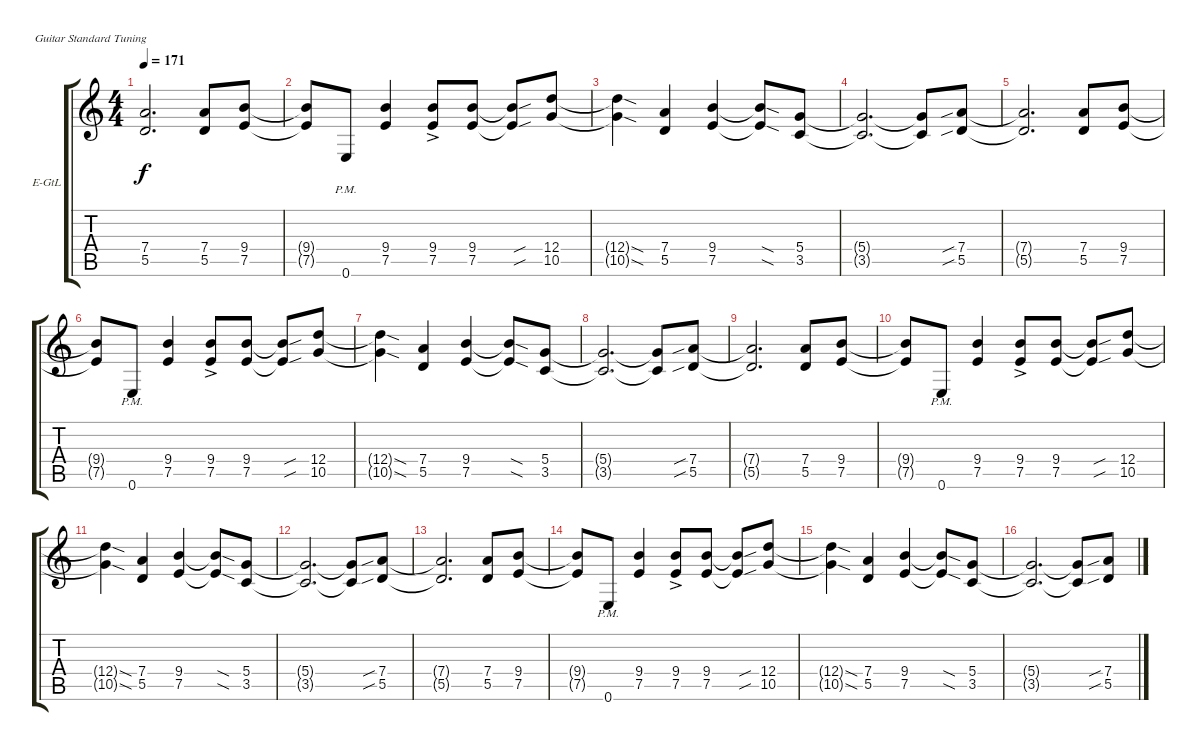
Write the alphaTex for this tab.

\bracketExtendMode groupsimilarinstruments
\firstSystemTrackNameOrientation horizontal
\otherSystemsTrackNameOrientation horizontal
\track ("Vivian Campbell L" "E-GtL") {instrument distortionguitar}
\staff {score tabs}
\tuning (E4 B3 G3 D3 A2 E2)
\ts (4 4)
\tempo 171
\clef g2
\ks c
(7.4{t} 5.5{t}).2{d dy f} (7.4 5.5).8 (9.4 7.5).8 |
(9.4{t} 7.5{t}).8 0.6{pm}.8 (9.4 7.5).4 (7.5{ac} 9.4{ac}).8 (9.4 7.5).8 (7.5{sou t} 9.4{sou t}).8 (12.4 10.5).8 |
(12.4{sod t} 10.5{sod t}).4 (7.4 5.5).4 (9.4 7.5).4 (9.4{sod t} 7.5{sod t}).8 (5.4 3.5).8 |
(5.4{t} 3.5{t}).2{d} (5.4{t} 3.5{t}).8 (7.4{sib} 5.5{sib}).8 |
(7.4{t} 5.5{t}).2{d} (7.4 5.5).8 (9.4 7.5).8 |
(9.4{t} 7.5{t}).8 0.6{pm}.8 (9.4 7.5).4 (7.5{ac} 9.4{ac}).8 (9.4 7.5).8 (7.5{sou t} 9.4{sou t}).8 (12.4 10.5).8 |
(12.4{sod t} 10.5{sod t}).4 (7.4 5.5).4 (9.4 7.5).4 (9.4{sod t} 7.5{sod t}).8 (5.4 3.5).8 |
(5.4{t} 3.5{t}).2{d} (5.4{t} 3.5{t}).8 (7.4{sib} 5.5{sib}).8 |
(7.4{t} 5.5{t}).2{d} (7.4 5.5).8 (9.4 7.5).8 |
(9.4{t} 7.5{t}).8 0.6{pm}.8 (9.4 7.5).4 (7.5{ac} 9.4{ac}).8 (9.4 7.5).8 (7.5{sou t} 9.4{sou t}).8 (12.4 10.5).8 |
(12.4{sod t} 10.5{sod t}).4 (7.4 5.5).4 (9.4 7.5).4 (9.4{sod t} 7.5{sod t}).8 (5.4 3.5).8 |
(5.4{t} 3.5{t}).2{d} (5.4{t} 3.5{t}).8 (7.4{sib} 5.5{sib}).8 |
(7.4{t} 5.5{t}).2{d} (7.4 5.5).8 (9.4 7.5).8 |
(9.4{t} 7.5{t}).8 0.6{pm}.8 (9.4 7.5).4 (7.5{ac} 9.4{ac}).8 (9.4 7.5).8 (7.5{sou t} 9.4{sou t}).8 (12.4 10.5).8 |
(12.4{sod t} 10.5{sod t}).4 (7.4 5.5).4 (9.4 7.5).4 (9.4{sod t} 7.5{sod t}).8 (5.4 3.5).8 |
(5.4{t} 3.5{t}).2{d} (5.4{t} 3.5{t}).8 (7.4{sib} 5.5{sib}).8
